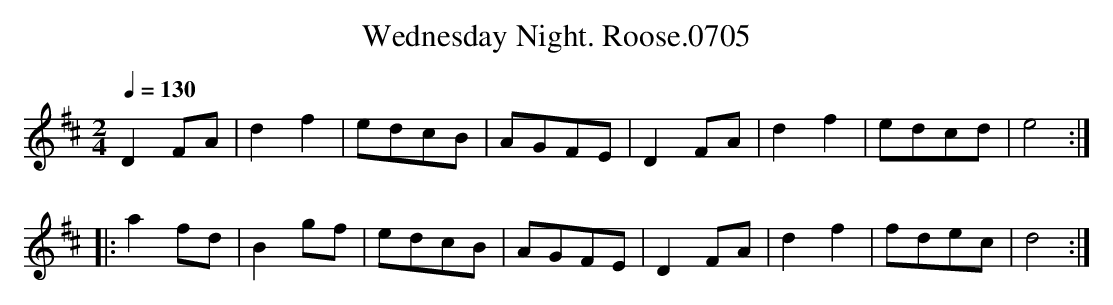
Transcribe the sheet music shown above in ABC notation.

X:1
T:Wednesday Night. Roose.0705
L:1/8
M:2/4
Q:1/4=130
K:D
D2 FA|d2 f2|edcB|AGFE|D2 FA|d2 f2|edcd|e4:|
|:a2 fd|B2 gf|edcB|AGFE|D2 FA|d2 f2|fdec|d4:|
